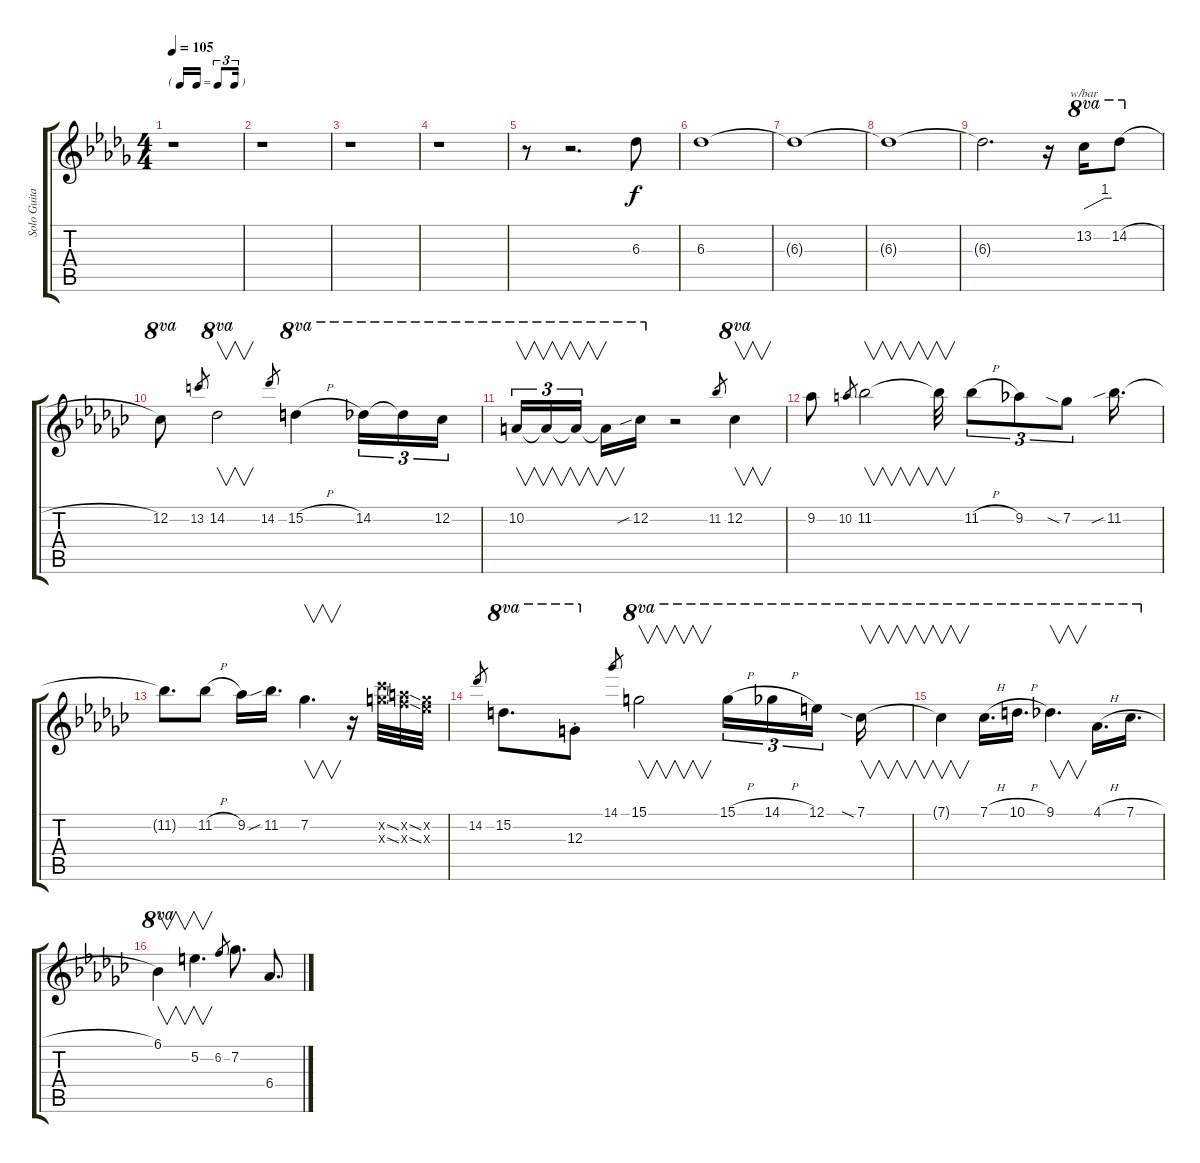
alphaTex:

\track ("Solo Guitar ( James Murphy )" "Solo Guita") {instrument overdrivenguitar}
\staff {score tabs}
\tuning (E4 B3 G3 D3 A2 E2) {hide}
\ts (4 4)
\tf triplet16th
\tempo 105
\clef g2
\ks db
r.1{dy f} |
r.1 |
r.1 |
r.1 |
r.8 r.2{d} 6.3.8 |
6.3.1 |
6.3{t}.1 |
6.3{t}.1 |
6.3{t}.2{d} r.16 13.2.16{tbe (custom default 0 0 45 4 60 4) ot 8va} 14.2{h}.8{ot 8va} |
\ks gb
12.2.8{ot 8va} 13.2.8{gr} 14.2.2{v ot 8va} 14.2.8{gr} 15.2{h}.4{ot 8va} 14.2.16{tu (3 2) ot 8va} 14.2{t}.16{tu (3 2) ot 8va} 12.2.16{tu (3 2) ot 8va} |
10.2.16{v tu (3 2) ot 8va} 10.2{t}.16{v tu (3 2) ot 8va} 10.2{t}.16{v tu (3 2) ot 8va beam splitsecondary} 10.2{t}.16{v ot 8va} 12.2{sib}.16{ot 8va} r.2 11.2.8{gr} 12.2.4{v ot 8va} |
9.2.8 10.2.8{gr} 11.2.2{v} 11.2{t}.32{v} 11.2{h}.8{tu (3 2)} 9.2.8{tu (3 2)} 7.2{sia}.8{tu (3 2)} 11.2{sib}.16{d} |
11.2{t}.8{d} 11.2{h}.8 9.2.16 11.2{sib}.16{d} 7.2.4{v d} r.16 (12.2{ss x} 12.3{ss x}).32 (10.2{ss x} 10.3{ss x}).32 (8.2{x} 8.3{x}).32 |
14.2.8{gr} 15.2.8{d ot 8va} 12.3{st}.8{ot 8va} 14.1.8{gr} 15.1.2{v ot 8va} 15.1{h}.16{tu (3 2) ot 8va} 14.1{h}.16{tu (3 2) ot 8va} 12.1.16{tu (3 2) ot 8va beam splitsecondary} 7.1{sia}.16{v ot 8va} |
7.1{t}.4{v ot 8va} 7.1{h}.16{d ot 8va} 10.1{h}.16{d ot 8va} 9.1.4{v d ot 8va} 4.1{h}.16{d ot 8va} 7.1{h}.16{d ot 8va} |
6.1.4{v ot 8va} 5.2.4{v d} 6.2.8{gr} 7.2.8{d} 6.4.8{d}
